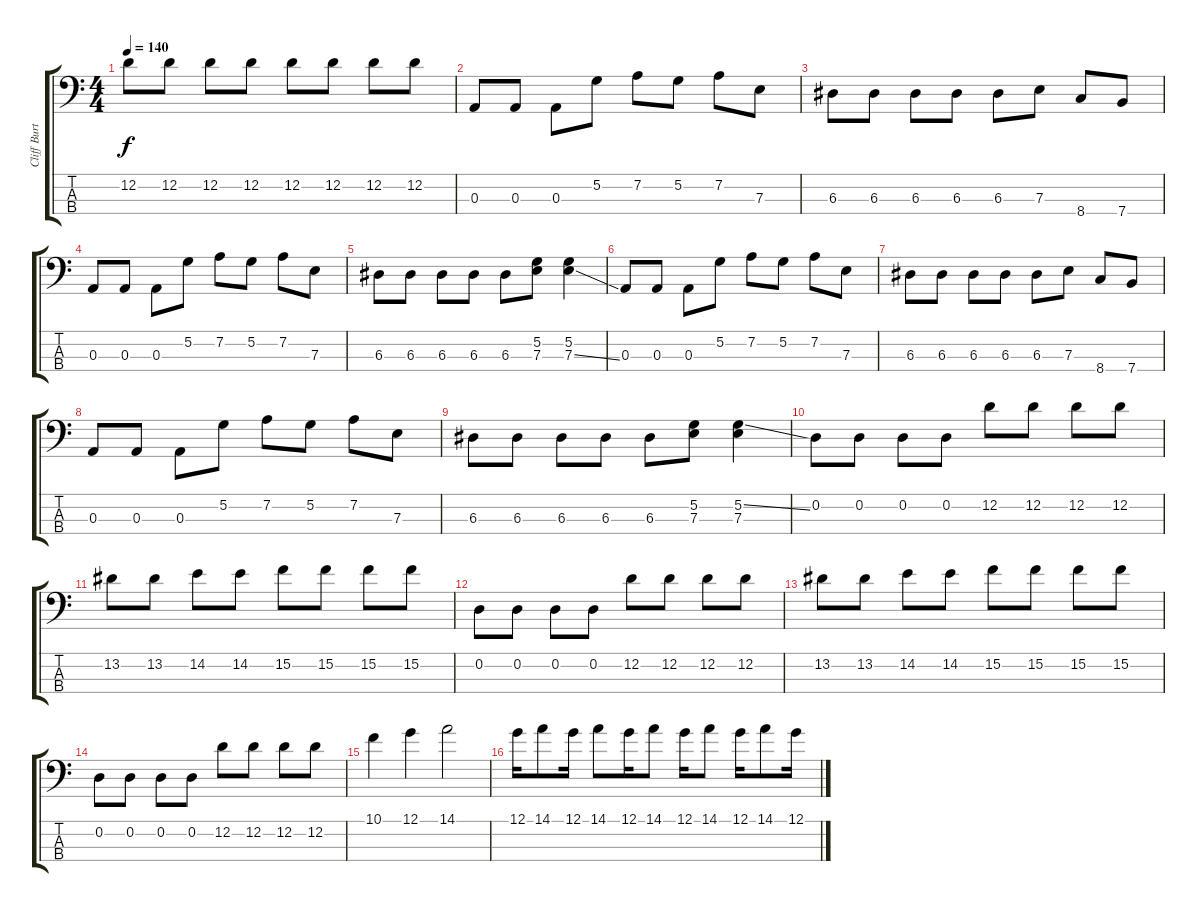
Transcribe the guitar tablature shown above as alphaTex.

\track ("Cliff Burton (Bass)" "Cliff Burt") {instrument electricbassfinger}
\staff {score tabs}
\tuning (G2 D2 A1 E1) {hide}
\ts (4 4)
\tempo 140
\clef f4
\ks c
12.2.8{dy f} 12.2.8 12.2.8 12.2.8 12.2.8 12.2.8 12.2.8 12.2.8 |
0.3.8 0.3.8 0.3.8 5.2.8 7.2.8 5.2.8 7.2.8 7.3.8 |
6.3.8 6.3.8 6.3.8 6.3.8 6.3.8 7.3.8 8.4.8 7.4.8 |
0.3.8 0.3.8 0.3.8 5.2.8 7.2.8 5.2.8 7.2.8 7.3.8 |
6.3.8 6.3.8 6.3.8 6.3.8 6.3.8 (5.2 7.3).8 (5.2 7.3{ss}).4 |
0.3.8 0.3.8 0.3.8 5.2.8 7.2.8 5.2.8 7.2.8 7.3.8 |
6.3.8 6.3.8 6.3.8 6.3.8 6.3.8 7.3.8 8.4.8 7.4.8 |
0.3.8 0.3.8 0.3.8 5.2.8 7.2.8 5.2.8 7.2.8 7.3.8 |
6.3.8 6.3.8 6.3.8 6.3.8 6.3.8 (5.2 7.3).8 (5.2{ss} 7.3).4 |
0.2.8 0.2.8 0.2.8 0.2.8 12.2.8 12.2.8 12.2.8 12.2.8 |
13.2.8 13.2.8 14.2.8 14.2.8 15.2.8 15.2.8 15.2.8 15.2.8 |
0.2.8 0.2.8 0.2.8 0.2.8 12.2.8 12.2.8 12.2.8 12.2.8 |
13.2.8 13.2.8 14.2.8 14.2.8 15.2.8 15.2.8 15.2.8 15.2.8 |
0.2.8 0.2.8 0.2.8 0.2.8 12.2.8 12.2.8 12.2.8 12.2.8 |
10.1.4 12.1.4 14.1.2 |
12.1.16 14.1.8 12.1.16 14.1.8 12.1.16 14.1.8 12.1.16 14.1.8 12.1.16 14.1.8 12.1.16
